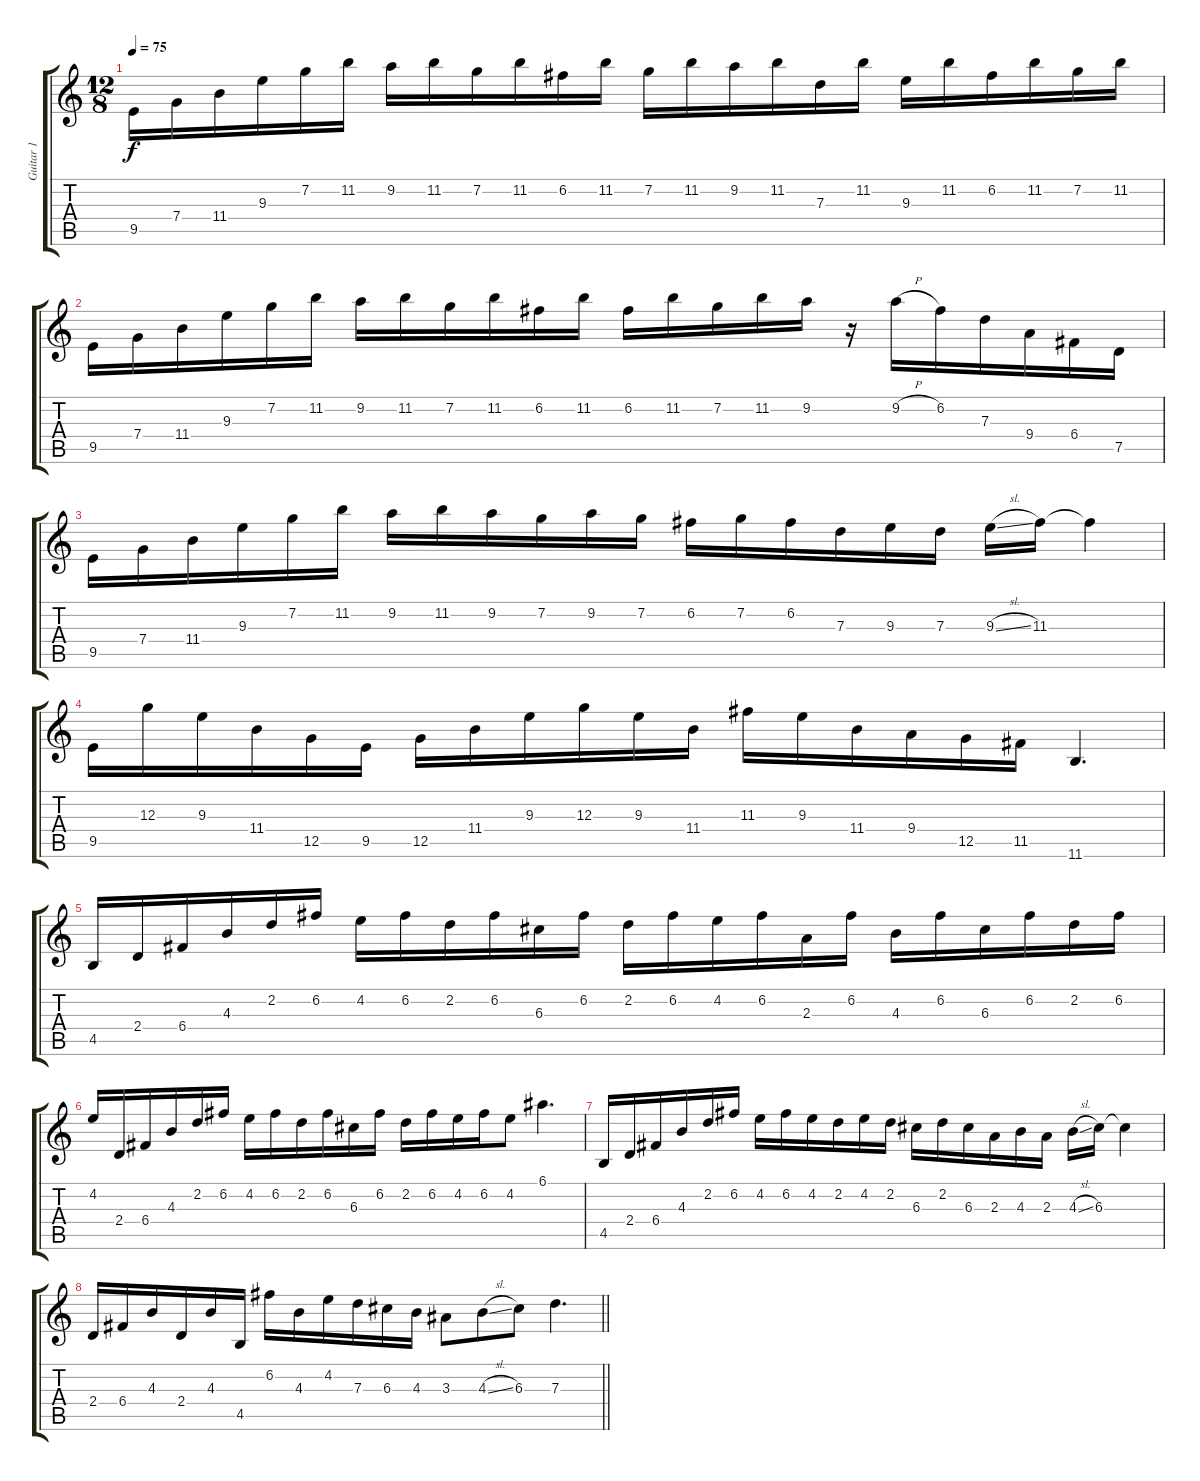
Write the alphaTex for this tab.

\track ("Guitar 1" "Guitar 1") {instrument acousticguitarsteel}
\staff {score tabs}
\tuning (E4 C4 G3 C3 G2 C2) {hide}
\ts (12 8)
\tempo 75
\clef g2
\ks c
9.5.16{dy f instrument acousticguitarsteel} 7.4.16 11.4.16 9.3.16 7.2.16 11.2.16 9.2.16 11.2.16 7.2.16 11.2.16 6.2.16 11.2.16 7.2.16 11.2.16 9.2.16 11.2.16 7.3.16 11.2.16 9.3.16 11.2.16 6.2.16 11.2.16 7.2.16 11.2.16 |
9.5.16 7.4.16 11.4.16 9.3.16 7.2.16 11.2.16 9.2.16 11.2.16 7.2.16 11.2.16 6.2.16 11.2.16 6.2.16 11.2.16 7.2.16 11.2.16 9.2.16 r.16 9.2{h}.16 6.2.16 7.3.16 9.4.16 6.4.16 7.5.16 |
9.5.16 7.4.16 11.4.16 9.3.16 7.2.16 11.2.16 9.2.16 11.2.16 9.2.16 7.2.16 9.2.16 7.2.16 6.2.16 7.2.16 6.2.16 7.3.16 9.3.16 7.3.16 9.3{sl}.16 11.3.16 11.3{t}.4 |
9.5.16 12.3.16 9.3.16 11.4.16 12.5.16 9.5.16 12.5.16 11.4.16 9.3.16 12.3.16 9.3.16 11.4.16 11.3.16 9.3.16 11.4.16 9.4.16 12.5.16 11.5.16 11.6.4{d} |
4.5.16 2.4.16 6.4.16 4.3.16 2.2.16 6.2.16 4.2.16 6.2.16 2.2.16 6.2.16 6.3.16 6.2.16 2.2.16 6.2.16 4.2.16 6.2.16 2.3.16 6.2.16 4.3.16 6.2.16 6.3.16 6.2.16 2.2.16 6.2.16 |
4.2.16 2.4.16 6.4.16 4.3.16 2.2.16 6.2.16 4.2.16 6.2.16 2.2.16 6.2.16 6.3.16 6.2.16 2.2.16 6.2.16 4.2.16 6.2.16 4.2.8 6.1.4{d} |
4.5.16 2.4.16 6.4.16 4.3.16 2.2.16 6.2.16 4.2.16 6.2.16 4.2.16 2.2.16 4.2.16 2.2.16 6.3.16 2.2.16 6.3.16 2.3.16 4.3.16 2.3.16 4.3{sl}.16 6.3.16 6.3{t}.4 |
\barLineRight lightlight
2.4.16 6.4.16 4.3.16 2.4.16 4.3.16 4.5.16 6.2.16 4.3.16 4.2.16 7.3.16 6.3.16 4.3.16 3.3.8 4.3{sl}.8 6.3.8 7.3.4{d}
